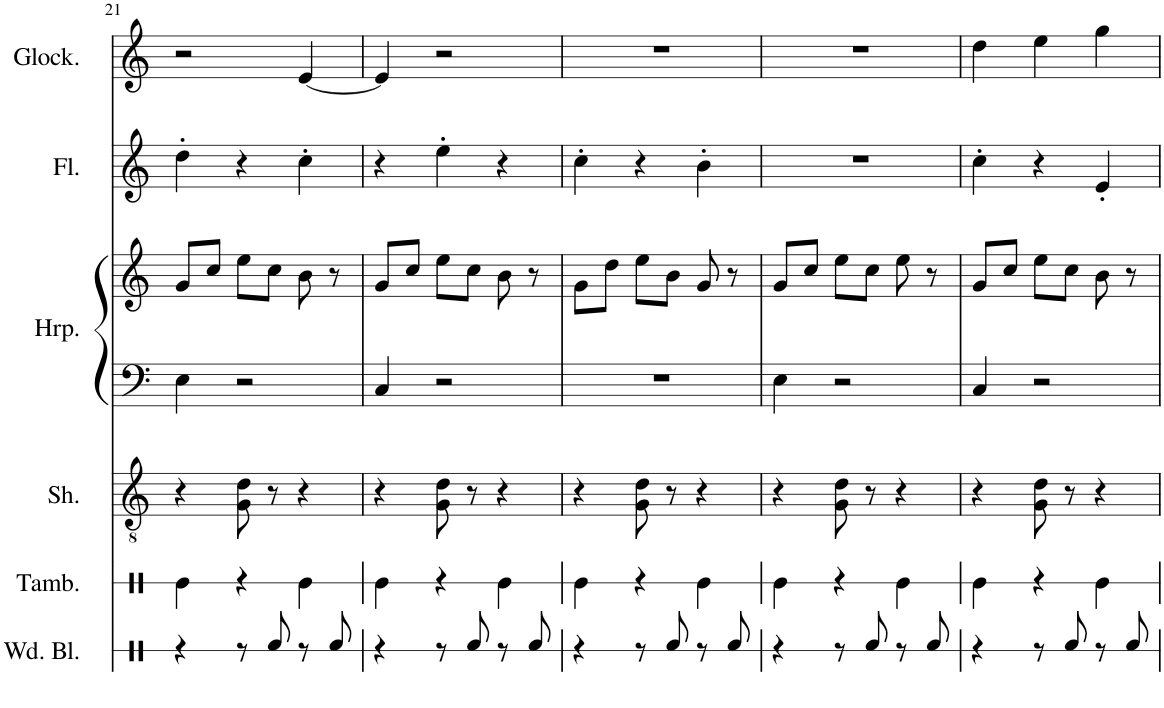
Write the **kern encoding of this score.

**kern	**kern	**kern	**kern	**kern	**kern	**kern
*part6	*part5	*part4	*part3	*part3	*part2	*part1
*staff7	*staff6	*staff5	*staff4	*staff3	*staff2	*staff1
*I"Wood Blocks	*I"Tambourine	*I"Shamisen	*I"Harp	*	*I"Flute	*I"Glockenspiel
*I'Wd. Bl.	*I'Tamb.	*I'Sh.	*I'Hrp.	*	*I'Fl.	*I'Glock.
!!LO:PB:g=z
*clefX	*clefX	*clefGv2	*clefF4	*clefG2	*clefG2	*clefG2
*	*	*	*	*	*	*Trd-14c-24
*k[]	*k[]	*k[]	*k[]	*k[]	*k[]	*k[]
*M3/4	*M3/4	*M3/4	*M3/4	*M3/4	*M3/4	*M3/4
=21	=21	=21	=21	=21	=21	=21
4r	4Re\	4r	4E\	8g/L	4dd'\	2r
.	.	.	.	8cc/J	.	.
8r	4r	8G\ 8d\	2r	8ee\L	4r	.
8Rf/	.	8r	.	8cc\J	.	.
8r	4Re\	4r	.	8b\	4cc'\	[4e/
8Rf/	.	.	.	8r	.	.
=22	=22	=22	=22	=22	=22	=22
4r	4Re\	4r	4C/	8g/L	4r	4e/]
.	.	.	.	8cc/J	.	.
8r	4r	8G\ 8d\	2r	8ee\L	4ee'\	2r
8Rf/	.	8r	.	8cc\J	.	.
8r	4Re\	4r	.	8b\	4r	.
8Rf/	.	.	.	8r	.	.
=23	=23	=23	=23	=23	=23	=23
4r	4Re\	4r	2.r	8g\L	4cc'\	2.r
.	.	.	.	8dd\J	.	.
8r	4r	8G\ 8d\	.	8ee\L	4r	.
8Rf/	.	8r	.	8b\J	.	.
8r	4Re\	4r	.	8g/	4b'\	.
8Rf/	.	.	.	8r	.	.
=24	=24	=24	=24	=24	=24	=24
4r	4Re\	4r	4E\	8g/L	2.r	2.r
.	.	.	.	8cc/J	.	.
8r	4r	8G\ 8d\	2r	8ee\L	.	.
8Rf/	.	8r	.	8cc\J	.	.
8r	4Re\	4r	.	8ee\	.	.
8Rf/	.	.	.	8r	.	.
=25	=25	=25	=25	=25	=25	=25
4r	4Re\	4r	4C/	8g/L	4cc'\	4dd\
.	.	.	.	8cc/J	.	.
8r	4r	8G\ 8d\	2r	8ee\L	4r	4ee\
8Rf/	.	8r	.	8cc\J	.	.
8r	4Re\	4r	.	8b\	4e'/	4gg\
8Rf/	.	.	.	8r	.	.
=	=	=	=	=	=	=
*-	*-	*-	*-	*-	*-	*-
